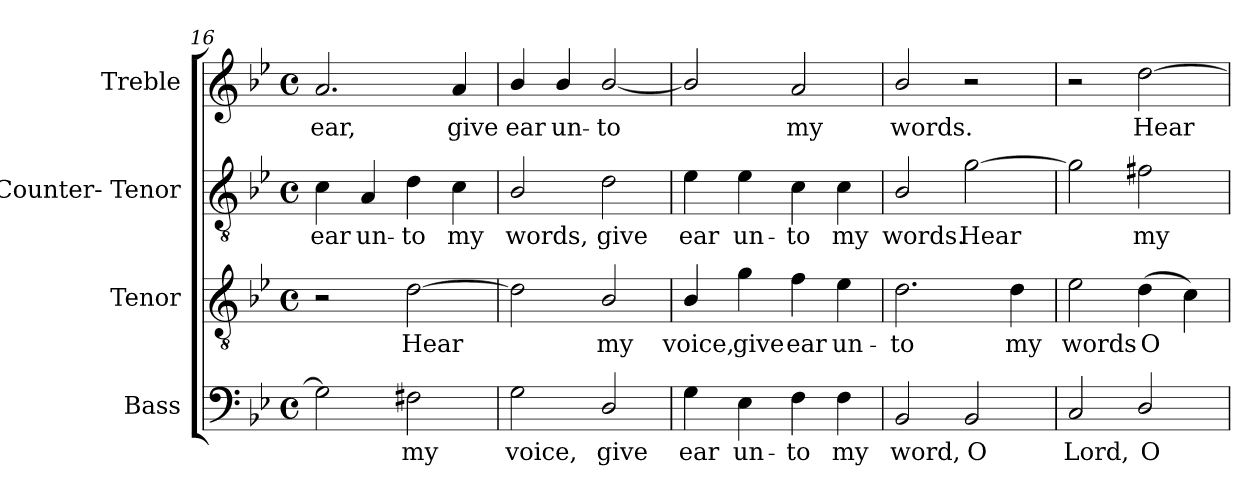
**kern	**text	**kern	**text	**kern	**text	**kern	**text
*part4	*part4	*part3	*part3	*part2	*part2	*part1	*part1
*staff4	*staff4	*staff3	*staff3	*staff2	*staff2	*staff1	*staff1
*I"Bass	*	*I"Tenor	*	*I"Counter- Tenor	*	*I"Treble	*
*I'B.	*	*I'T.	*	*	*	*	*
*clefF4	*	*clefGv2	*	*clefGv2	*	*clefG2	*
*	*	*ITrd7c12	*	*ITrd7c12	*	*	*
*k[b-e-]	*	*k[b-e-]	*	*k[b-e-]	*	*k[b-e-]	*
*B-:	*	*B-:	*	*B-:	*	*B-:	*
*M4/4	*	*M4/4	*	*M4/4	*	*M4/4	*
*met(c)	*	*met(c)	*	*met(c)	*	*met(c)	*
=16	=16	=16	=16	=16	=16	=16	=16
!	!	!	!	!	!LO:LY:b:color=#000000	!	!
!	!	!	!	!	!	!	!LO:LY:b:color=#000000
2Gi\]	.	2r	.	4Ci\	ear	2.ai/	ear,
!	!	!	!	!	!LO:LY:b:color=#000000	!	!
.	.	.	.	4AAi/	un-	.	.
!	!LO:LY:b:color=#000000	!	!	!	!	!	!
!	!	!	!LO:LY:b:color=#000000	!	!	!	!
!	!	!	!	!	!LO:LY:b:color=#000000	!	!
2F#Xi\	my	[2Di\	Hear	4Di\	-to	.	.
!	!	!	!	!	!LO:LY:b:color=#000000	!	!
!	!	!	!	!	!	!	!LO:LY:b:color=#000000
.	.	.	.	4Ci\	my	4ai/	give
=17	=17	=17	=17	=17	=17	=17	=17
!	!LO:LY:b:color=#000000	!	!	!	!	!	!
!	!	!	!	!	!LO:LY:b:color=#000000	!	!
!	!	!	!	!	!	!	!LO:LY:b:color=#000000
2Gi\	voice,	2Di\]	.	2BB-i/	words,	4b-i/	ear
!	!	!	!	!	!	!	!LO:LY:b:color=#000000
.	.	.	.	.	.	4b-i/	un-
!	!LO:LY:b:color=#000000	!	!	!	!	!	!
!	!	!	!LO:LY:b:color=#000000	!	!	!	!
!	!	!	!	!	!LO:LY:b:color=#000000	!	!
!	!	!	!	!	!	!	!LO:LY:b:color=#000000
2Di/	give	2BB-i/	my	2Di\	give	[2b-i/	-to
=18	=18	=18	=18	=18	=18	=18	=18
!	!LO:LY:b:color=#000000	!	!	!	!	!	!
!	!	!	!LO:LY:b:color=#000000	!	!	!	!
!	!	!	!	!	!LO:LY:b:color=#000000	!	!
4Gi\	ear	4BB-i/	voice,	4E-i\	ear	2b-i/]	.
!	!LO:LY:b:color=#000000	!	!	!	!	!	!
!	!	!	!LO:LY:b:color=#000000	!	!	!	!
!	!	!	!	!	!LO:LY:b:color=#000000	!	!
4E-i\	un-	4Gi\	give	4E-i\	un-	.	.
!	!LO:LY:b:color=#000000	!	!	!	!	!	!
!	!	!	!LO:LY:b:color=#000000	!	!	!	!
!	!	!	!	!	!LO:LY:b:color=#000000	!	!
!	!	!	!	!	!	!	!LO:LY:b:color=#000000
4Fi\	-to	4Fi\	ear	4Ci\	-to	2ai/	my
!	!LO:LY:b:color=#000000	!	!	!	!	!	!
!	!	!	!LO:LY:b:color=#000000	!	!	!	!
!	!	!	!	!	!LO:LY:b:color=#000000	!	!
4Fi\	my	4E-i\	un-	4Ci\	my	.	.
!!LO:PB:g=z
=19	=19	=19	=19	=19	=19	=19	=19
!	!LO:LY:b:color=#000000	!	!	!	!	!	!
!	!	!	!LO:LY:b:color=#000000	!	!	!	!
!	!	!	!	!	!LO:LY:b:color=#000000	!	!
!	!	!	!	!	!	!	!LO:LY:b:color=#000000
2BB-i/	word,	2.Di\	-to	2BB-i/	words.	2b-i/	words.
!	!LO:LY:b:color=#000000	!	!	!	!	!	!
!	!	!	!	!	!LO:LY:b:color=#000000	!	!
2BB-i/	O	.	.	[2Gi\	Hear	2r	.
!	!	!	!LO:LY:b:color=#000000	!	!	!	!
.	.	4Di\	my	.	.	.	.
=20	=20	=20	=20	=20	=20	=20	=20
!	!LO:LY:b:color=#000000	!	!	!	!	!	!
!	!	!	!LO:LY:b:color=#000000	!	!	!	!
2Ci/	Lord,	2E-i\	words	2Gi\]	.	2r	.
!	!LO:LY:b:color=#000000	!	!	!	!	!	!
!	!	!	!LO:LY:b:color=#000000	!	!	!	!
!	!	!	!	!	!LO:LY:b:color=#000000	!	!
!	!	!	!	!	!	!	!LO:LY:b:color=#000000
2Di/	O	(4Di\	O	2F#Xi\	my	[2ddi\	Hear
.	.	4Ci\)	.	.	.	.	.
=	=	=	=	=	=	=	=
*-	*-	*-	*-	*-	*-	*-	*-
